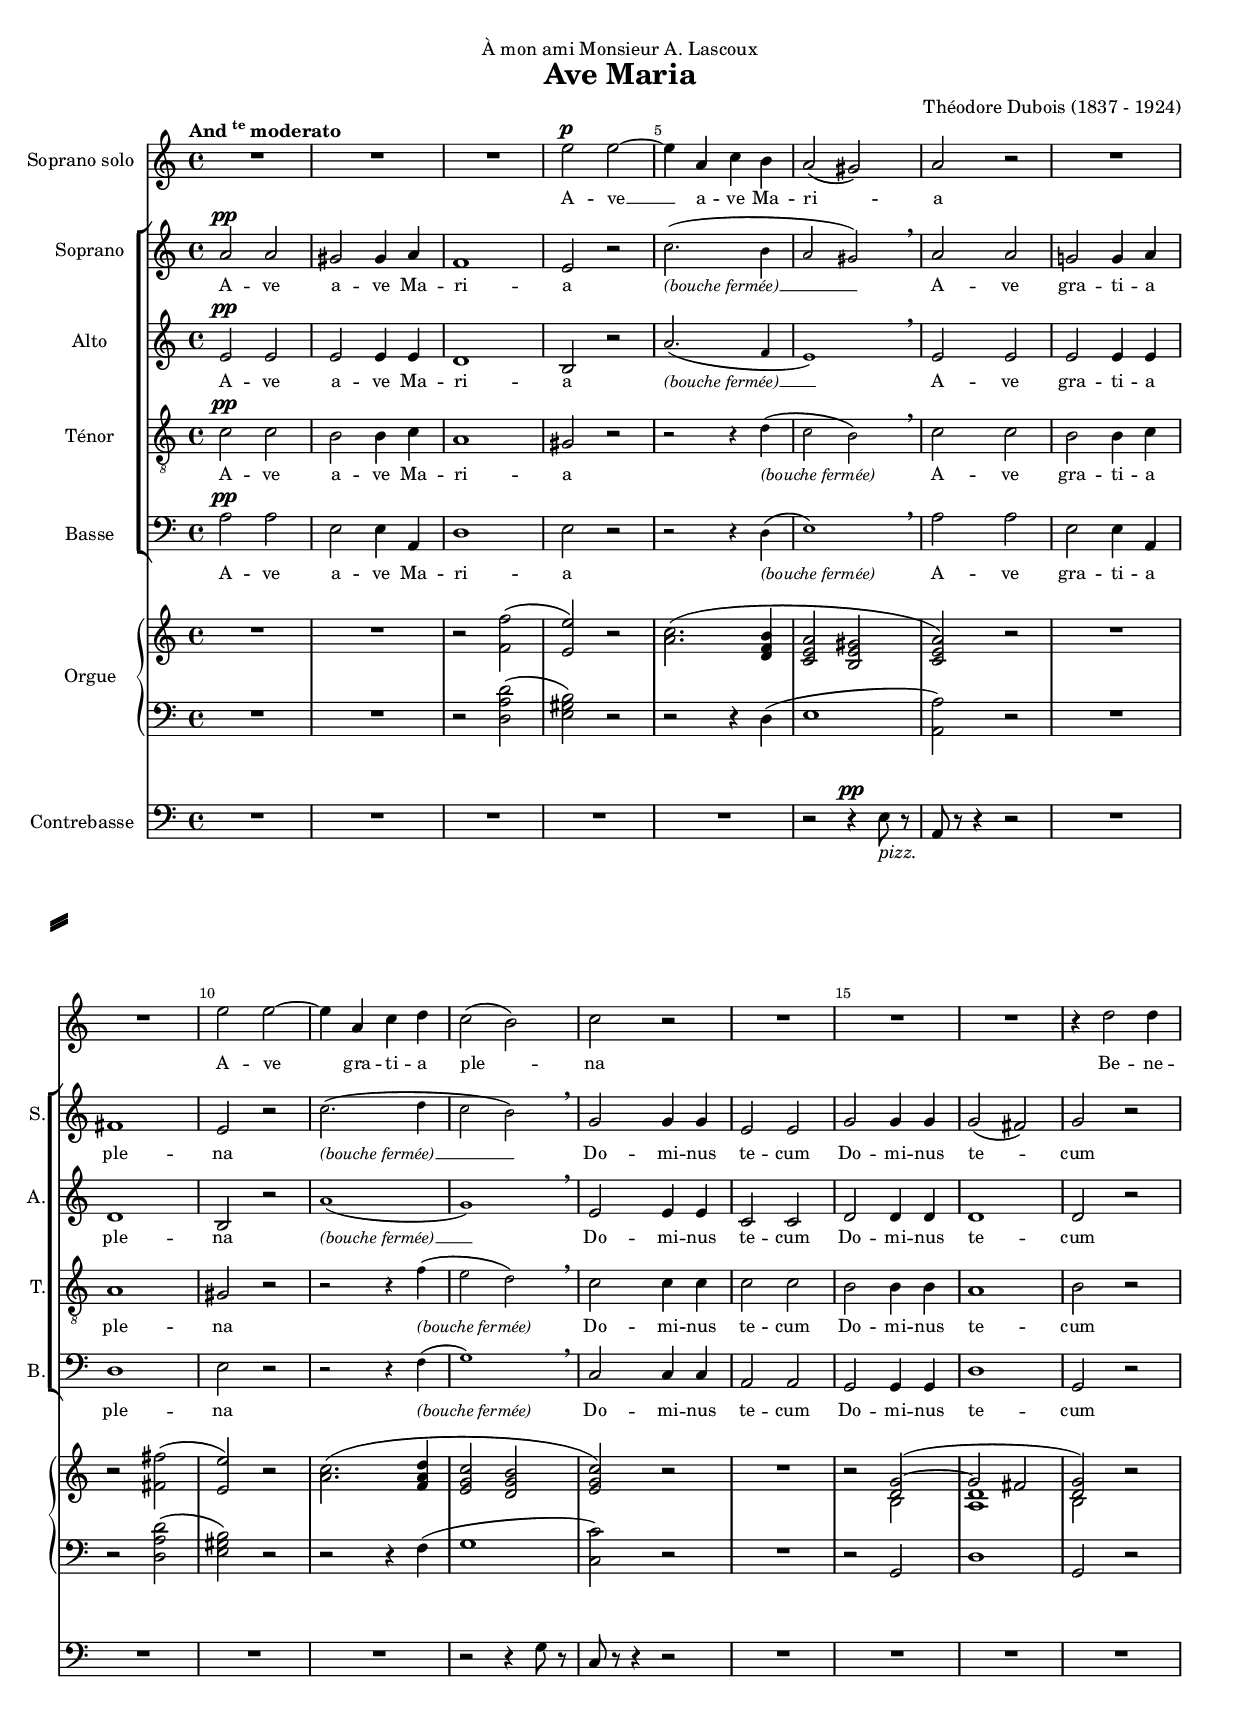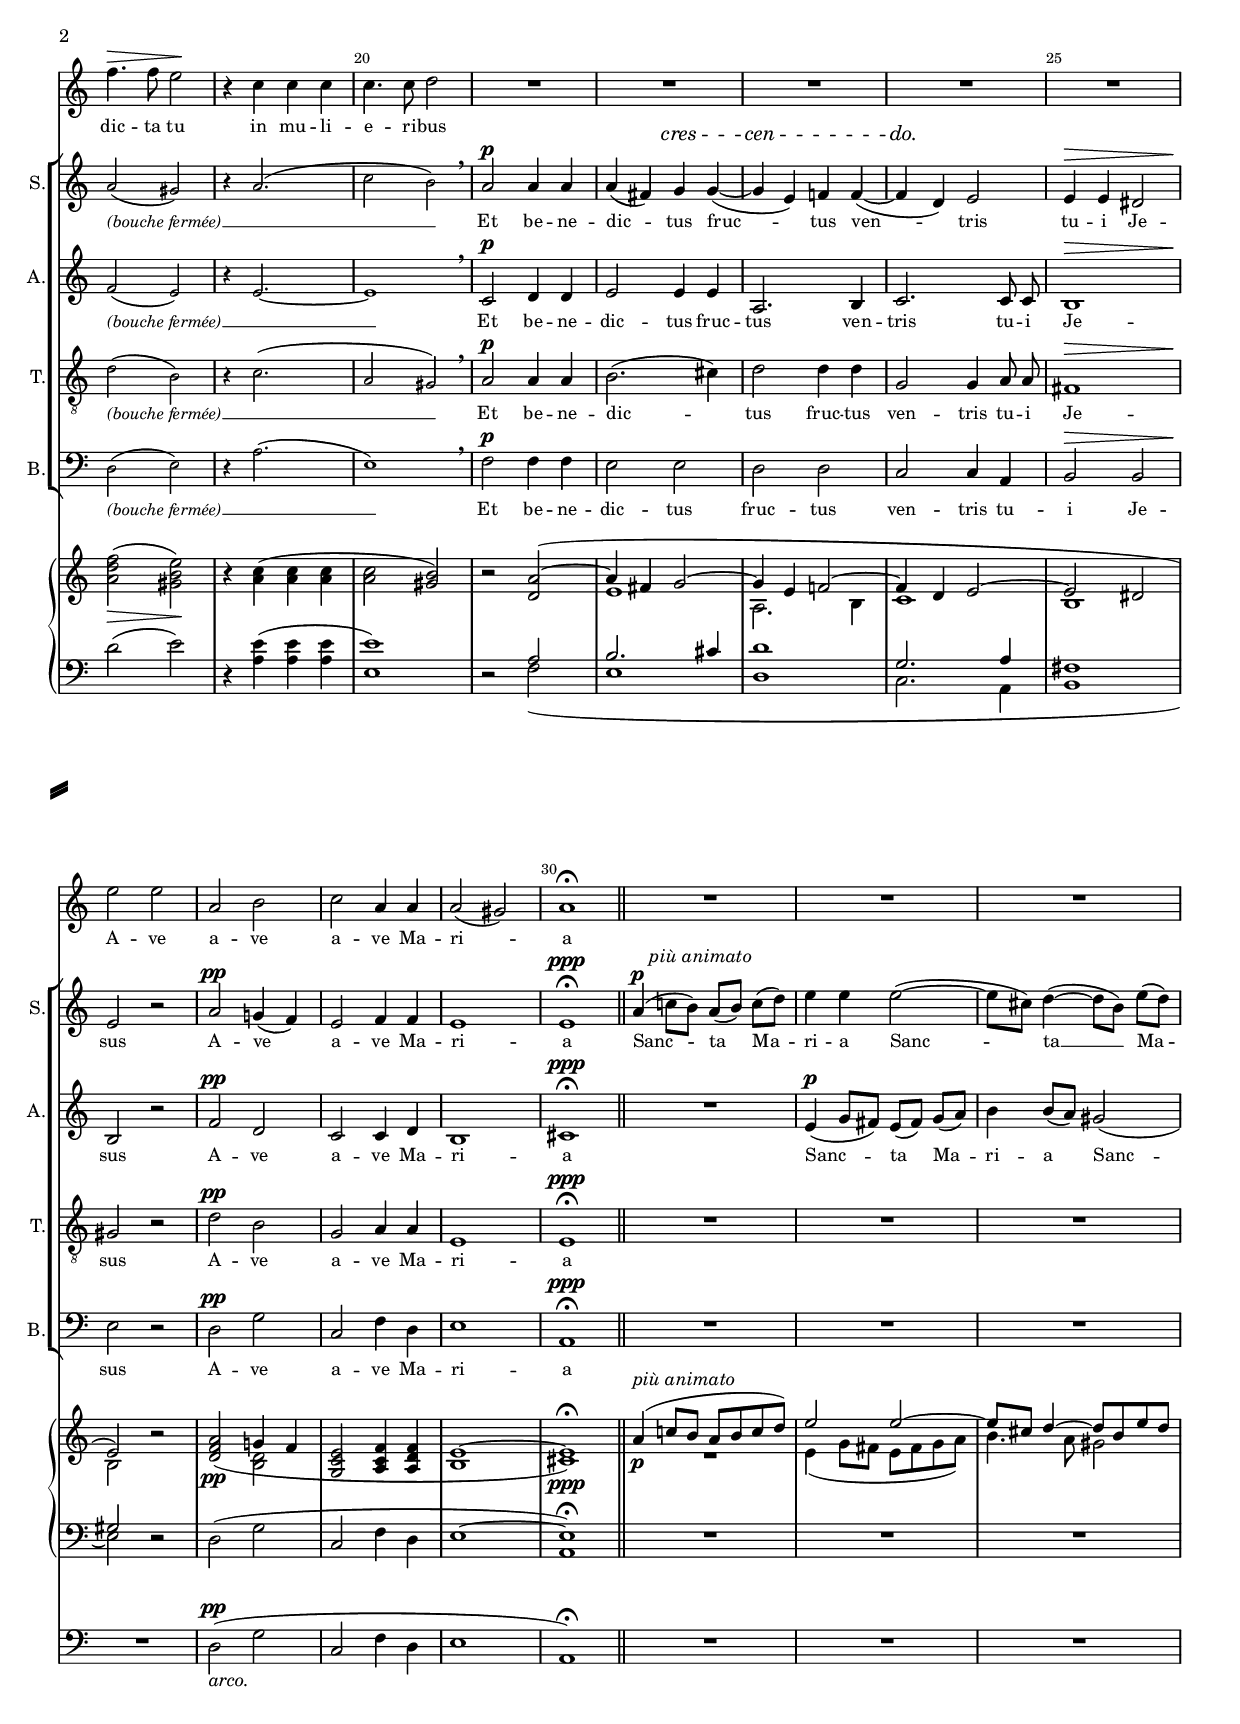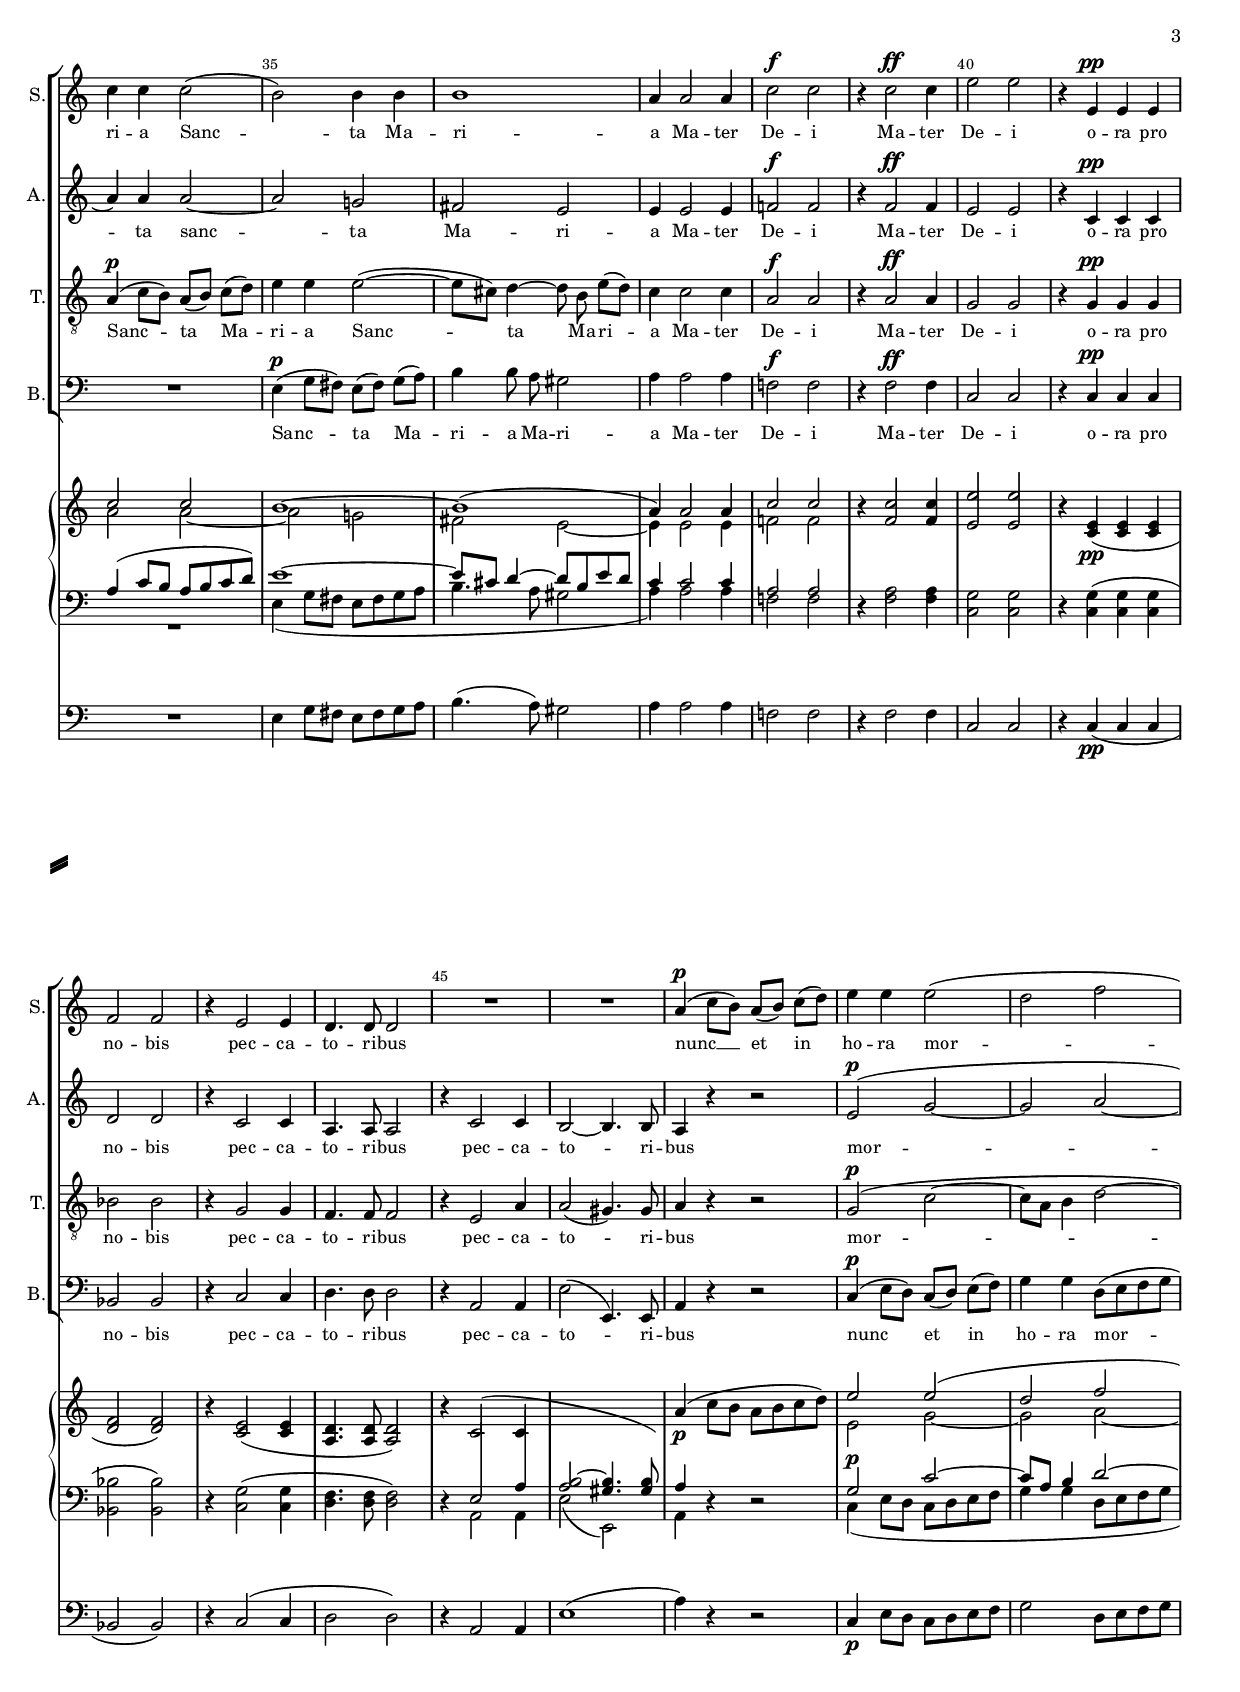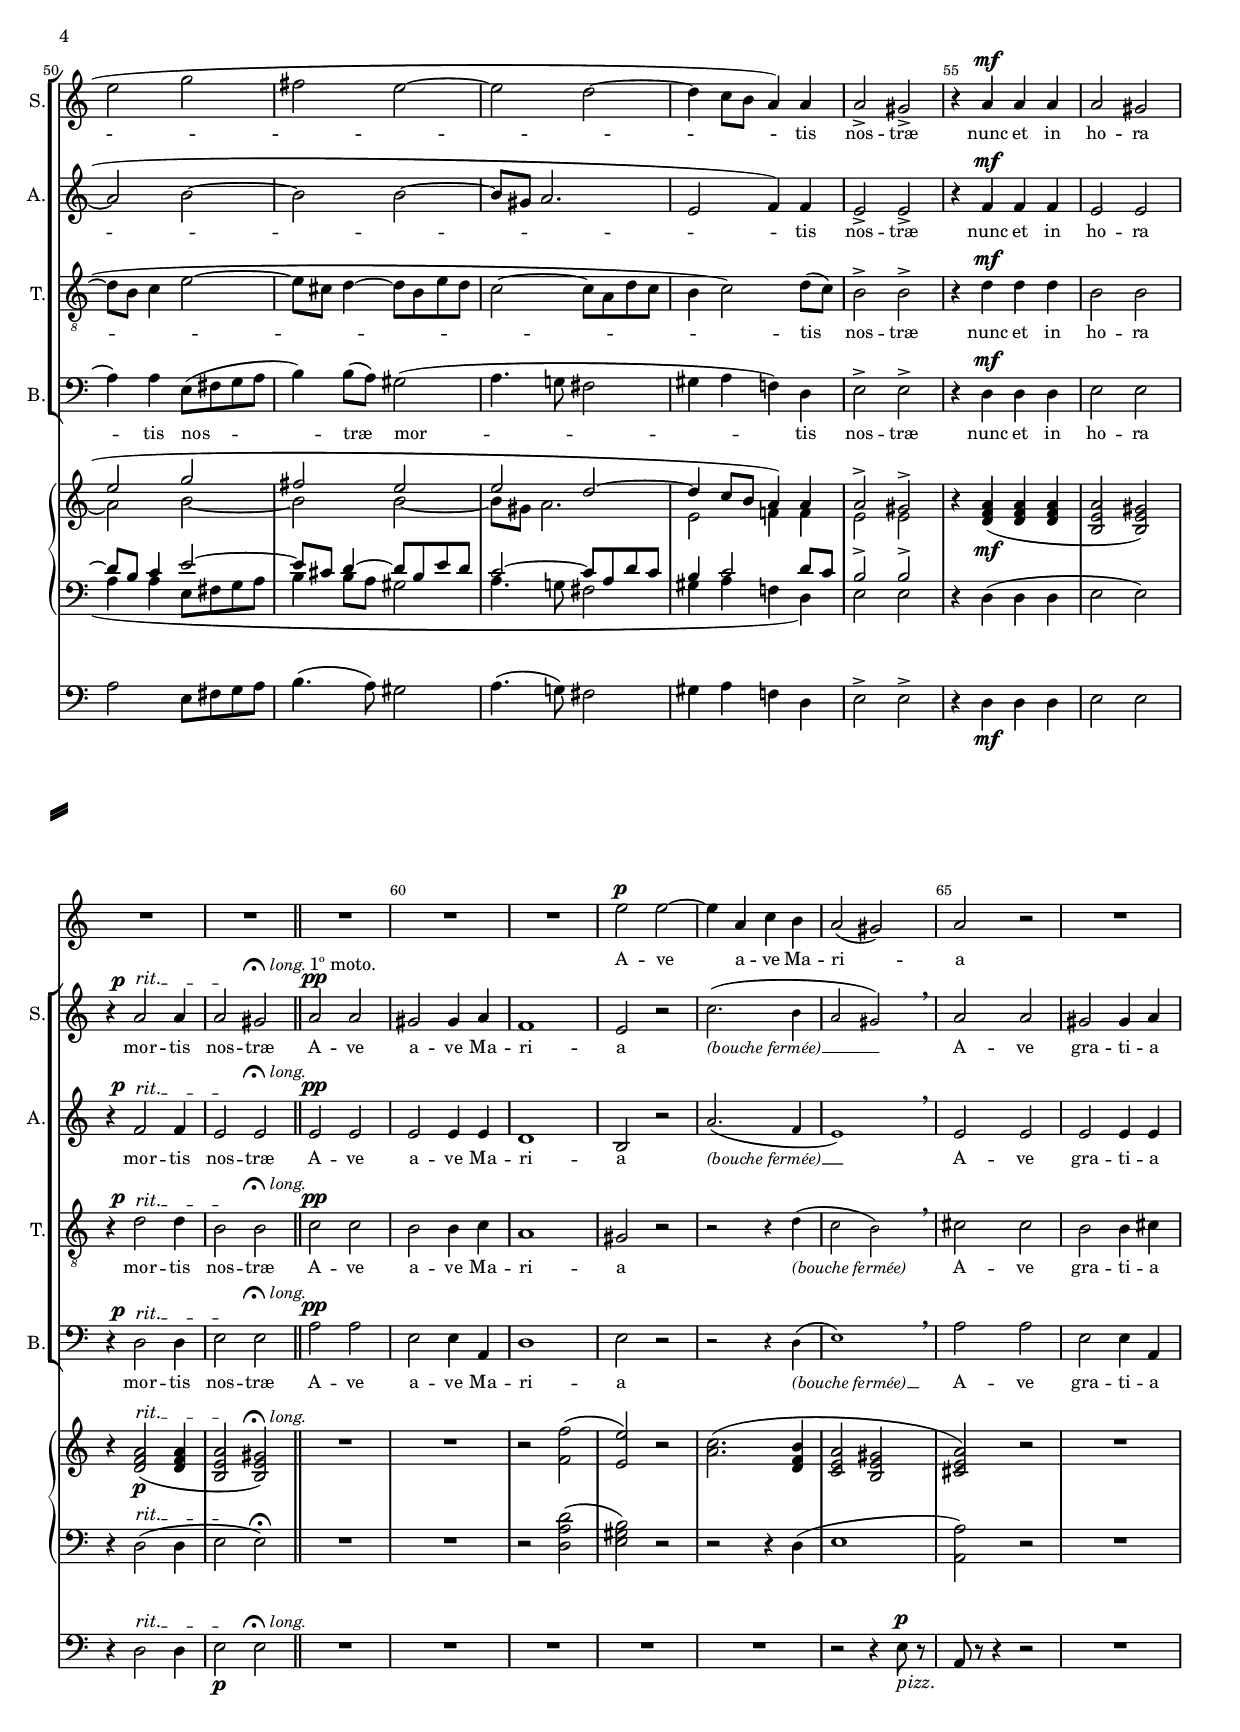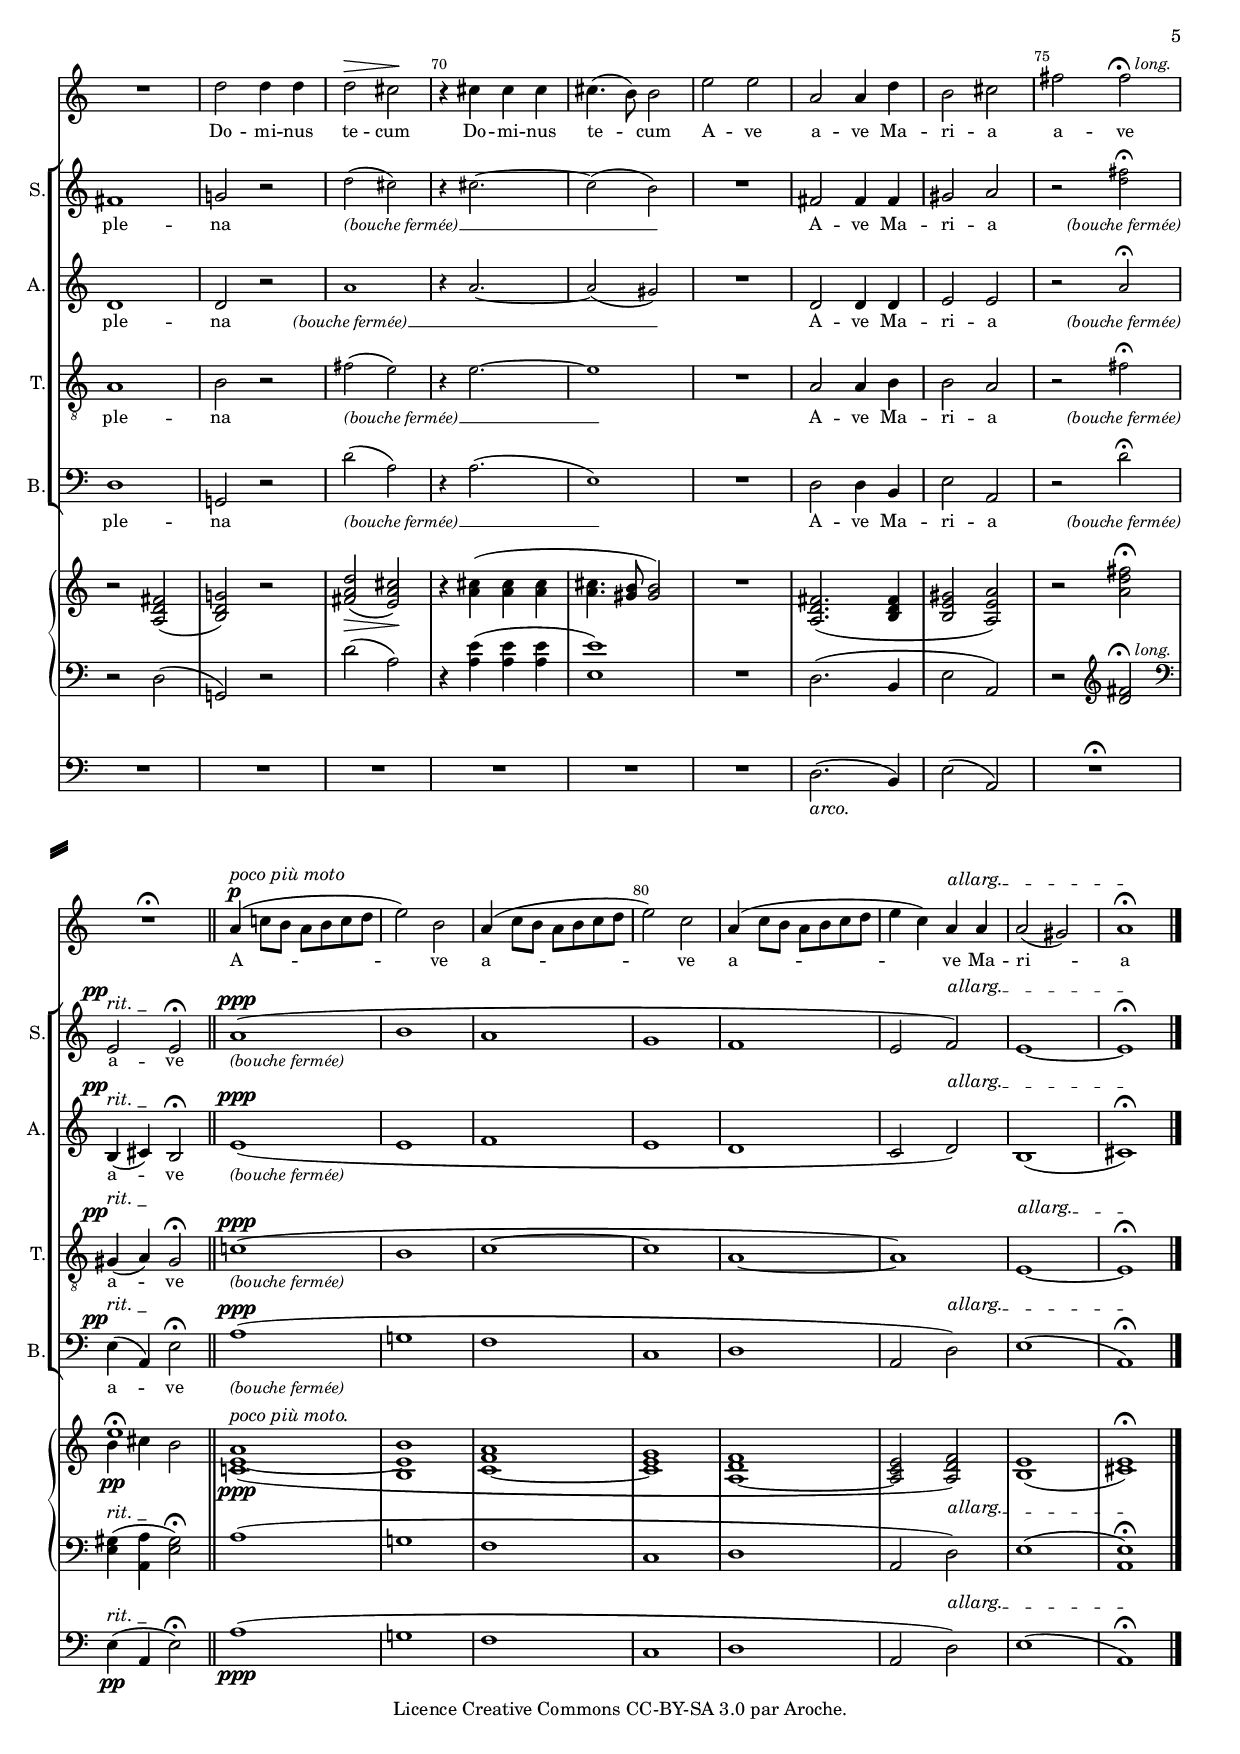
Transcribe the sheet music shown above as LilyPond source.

\version "2.13.18"

% Gravé et misen page par A. Roche - 2011

\include "italiano.ly"

\header {
  dedication = "À mon ami Monsieur A. Lascoux"
  title = "Ave Maria"
  composer = "Théodore Dubois (1837 - 1924)"
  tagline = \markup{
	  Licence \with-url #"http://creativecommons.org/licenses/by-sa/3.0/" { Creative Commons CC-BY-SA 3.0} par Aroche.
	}
}

#(set-global-staff-size 16)

global = {
  \key do \major
  \time 4/4
  \tempo \markup{ And\super te moderato }
  \dynamicUp
  \autoBeamOff
}

globalb = {
  % Affichage des n° de mesure ttes les 5
  \override Score.BarNumber #'break-visibility = #end-of-line-invisible
  \set Score.barNumberVisibility = #(every-nth-bar-number-visible 5)
  \key do \major
  \time 4/4
}

% point d'orgue surmonté de "long"
ptorglg = \markup {
  \line {
    %\lower #3
    \musicglyph #"scripts.ufermata"
    \italic \small "long."
  }
}


sopranoVoice = \relative do'' {
  \global
  R1*3
  mi2\p mi~
  mi4 la, do si
  la2( sold)
  la r
  R1*2
  mi'2 mi~
  mi4 la, do re
  do2( si)
  do r
  R1*3
  r4 re2 re4
  fa4.\> fa8 mi2\!
  r4 do do do
  do4. do8 re2
  R1*5
  mi2 mi
  la, si
  do la4 la
  la2( sold)
  la1\fermata
  R1*31
  mi'2\p mi~
  mi4 la, do si
  la2( sold)
  la r
  R1*2
  re2 re4 re
  re2\> dod\!
  r4 dod dod dod
  dod4.( si8) si2
  mi mi
  la, la4 re
  si2 dod
  fad fad^\ptorglg
  R1\fermata \bar "||"
  la,4(\p^\markup \italic "poco più moto" do!8[ si] la[ si do re]
  mi2) si
  la4( do8[ si] la[ si do re]
  mi2) do
  la4( do8[ si] la[ si do re]
  mi4 do) \override TextSpanner #'(bound-details left text) = "allarg." la\startTextSpan la
  la2( sold)
  la1\fermata\stopTextSpan
  \bar "|."
}

verse = \lyricmode {
  A -- ve __ a -- ve Ma -- ri -- a
  A -- ve gra -- ti -- a ple -- na
  Be -- ne -- dic -- ta tu
  in mu -- li -- e -- ri -- bus
  A -- ve a -- ve a -- ve Ma -- ri -- a
  A -- ve a -- ve Ma -- ri -- a
  Do -- mi -- nus te -- cum
  Do -- mi -- nus te -- cum
  A -- ve a -- ve Ma -- ri -- a a -- ve
  A -- ve a -- ve a -- ve Ma -- ri -- a
}

nuancesSop = \lyricmode {
  ""1*21
  ""2 cres2 -- cen1 -- do.4
}

soprano = \relative do'' {
  \global
  la2\pp la
  sold sold4 la
  fa1
  mi2 r
  \tiny do'2.( si4
  la2 sold) \normalsize \breathe
  la la
  sol! sol4 la
  fad1
  mi2 r
  \tiny  do'2.( re4
  do2 si) \normalsize \breathe
  sol2 sol4 sol
  mi2 mi
  sol2 sol4 sol
  sol2( fad)
  sol r
  \tiny la( \melisma sold)
  r4 \melismaEnd la2.(
  do2  si) \normalsize \breathe
  la2\p la4 la
  la( fad) sol sol~(
  sol mi) fa! fa~(
  fa re) mi2
  mi4\> mi red2
  mi\! r
  la\pp sol!4( fa)
  mi2 fa4 fa
  mi1
  mi\ppp\fermata \bar "||"
  \once \override TextScript #'extra-offset = #'(2 . 0)
  la4(\p^\markup{ \italic{ più animato }} do!8[ si]) la[( si]) do[( re])
  mi4 mi mi2~(
  mi8[ dod]) re4~( re8[ si]) mi[( re])
  do4 do do2(
  si) si4 si
  si1
  la4 la2 la4
  do2\f do
  r4 do2\ff do4
  mi2 mi
  r4 mi,\pp mi mi
  fa2 fa
  r4 mi2 mi4
  re4. re8 re2
  R1*2
  la'4(\p do8[ si]) la[( si]) do[( re])
  mi4 mi mi2(
  re fa
  mi sol
  fad mi~
  mi re~
  re4 do8[ si] la4) la
  la2-> sold2->
  r4 la\mf la la
  la2 sold
  r4 \override TextSpanner #'(bound-details left text) = "rit." la2-\tweak #'X-offset #-2.5 \p\startTextSpan la4
  la2\stopTextSpan sold^\ptorglg \bar "||"
  la2\pp^"1º moto." la
  sold sold4 la
  fa1
  mi2 r
  \tiny do'2.( si4
  la2 sold) \normalsize \breathe
  la2 la
  sold sold4 la
  fad1
  sol!2 r \tiny re'( \melisma dod) r4 \melismaEnd dod2.~
  dod2( si)\normalsize
  R1
  fad2 fad4 fad
  sold2 la
  \tiny r <fad' re>\fermata \normalsize
  mi,-\tweak #'X-offset #-2.8 \pp^\markup{\italic "rit. _"} mi\fermata
  la1(\ppp
  si
  la
  sol
  fa
  mi2 \override TextSpanner #'(bound-details left text) = "allarg." fa)\startTextSpan
  mi1~
  mi\fermata\stopTextSpan
}

alto = \relative do' {
  \global
  mi2\pp mi
  mi mi4 mi
  re1
  si2 r
  \tiny la'2.( fa4
  mi1) \normalsize \breathe
  mi2 mi
  mi
  mi4 mi
  re1
  si2 r
  \tiny la'1(
  sol) \normalsize \breathe
  mi2 mi4 mi
  do2 do
  re2 re4 re
  re1
  re2 r
  \tiny fa( \melisma mi)
  r4 \melismaEnd mi2.~
  mi1 \normalsize \breathe
  do2\p re4 re
  mi2 mi4 mi
  la,2. si4
  do2. do8 do
  si1\>
  si2\! r
  fa'\pp re
  do do4 re
  si1
  dod\ppp\fermata
  R1
  mi4(\p sol8[ fad]) mi[( fad]) sol[( la])
  si4 si8[( la]) sold2(
  la4) la la2~
  la sol!
  fad mi
  mi4 mi2 mi4
  fa!2\f fa
  r4 fa2\ff fa4
  mi2 mi
  r4 do\pp do do
  re2 re
  r4 do2 do4
  la4. la8 la2
  r4 do2 do4
  si2~ si4. si8
  la4 r r2
  mi'2(\p sol~
  sol la~
  la si~
  si si~
  si8[ sold] la2.
  mi2 fa4) fa
  mi2-> mi->
  r4 fa\mf fa fa
  mi2 mi
  r4 \override TextSpanner #'(bound-details left text) = "rit." fa2-\tweak #'X-offset #-2.5 \p\startTextSpan fa4
  mi2\stopTextSpan mi^\ptorglg
  mi2\pp mi
  mi mi4 mi
  re1
  si2 r
  \tiny la'2.( fa4
  mi1) \normalsize \breathe
  mi2 mi
  mi mi4 mi
  re1
  re2 r
  \tiny  la'1 \melisma
  r4 \melismaEnd la2.~
  la2( sold) \normalsize
  R1
  re2 re4 re
  mi2 mi
  \tiny r2 la\fermata \normalsize
  si,4(-\tweak #'X-offset #-2.8 \pp^\markup{\italic "rit. _"} dod) si2\fermata
  mi1(\ppp
  mi
  fa
  mi
  re
  do2 \override TextSpanner #'(bound-details left text) = "allarg." re)\startTextSpan
  si1(
  dod)\fermata\stopTextSpan
}

tenor = \relative do' {
  \global
  do2\pp do
  si2 si4 do
  la1
  sold2 r
  \tiny r r4 re'(
  do2 si) \normalsize \breathe
  do do
  si si4 do
  la1
  sold2 r
  \tiny r r4 fa'(
  mi2 re) \normalsize \breathe
  do do4 do
  do2 do
  si2 si4 si
  la1
  si2 r
  \tiny re2( \melisma si)
  r4 \melismaEnd do2.(
  la2 sold) \normalsize \breathe
  la2\p la4 la
  si2.( dod4)
  re2 re4 re
  sol,2 sol4 la8 la
  fad1\>
  sold2\! r
  re'\pp si
  sol la4 la
  mi1
  mi\ppp\fermata
  R1*3
  la4(\p do8[ si]) la[( si]) do[( re])
  mi4 mi mi2~(
  mi8[ dod]) re4~ re8 si mi[( re])
  do4 do2 do4
  la2\f la
  r4 la2\ff la4
  sol2 sol
  r4 sol\pp sol sol
  sib2 sib
  r4 sol2 sol4
  fa4. fa8 fa2
  r4 mi2 la4
  la2( sold4.) sold8
  la4 r r2
  sol2(\p do~
  do8[ la] si4 re2~
  re8[ si] do4 mi2~
  mi8[ dod] re4~ re8[ si mi re]
  do2~ do8[ la re do]
  si4 do2) re8[( do])
  si2-> si->
  r4 re\mf re re
  si2 si
  r4 \override TextSpanner #'(bound-details left text) = "rit." re2-\tweak #'X-offset #-2.5 \p\startTextSpan re4
  si2\stopTextSpan si^\ptorglg
  do2\pp do
  si2 si4 do
  la1
  sold2 r
  \tiny r r4 re'(
  do2 si) \normalsize \breathe
  dod2 dod
  si si4 dod
  la1
  si2 r
  \tiny fad'( \melisma mi)
  r4 \melismaEnd mi2.~
  mi1 \normalsize
  R1
  la,2 la4 si
  si2 la
  \tiny r fad'\fermata \normalsize
  sold,4(-\tweak #'X-offset #-2.8 \pp^\markup{\italic "rit. _"} la) sold2\fermata
  do!1(\ppp
  si
  do~
  do
  la~
  la)
  \override TextSpanner #'(bound-details left text) = "allarg." mi~\startTextSpan
  mi\fermata\stopTextSpan
}

bass = \relative do' {
  \global
  la2\pp la
  mi mi4 la,
  re1
  mi2 r
  \tiny r r4 re(
  mi1) \normalsize \breathe
  la2 la
  mi mi4 la,
  re1
  mi2 r
  \tiny r r4 fa(
  sol1) \normalsize \breathe
  do,2 do4 do
  la2 la
  sol2 sol4 sol
  re'1
  sol,2 r
  \tiny re'( \melisma mi)
  r4 \melismaEnd la2.(
  mi1) \normalsize \breathe
  fa2\p fa4 fa
  mi2 mi
  re re
  do do4 la
  si2\> si
  mi\! r
  re2\pp sol
  do, fa4 re
  mi1
  la,\ppp\fermata
  R1*4
  mi'4(\p sol8[ fad]) mi[( fad]) sol[( la])
  si4 si8 la sold2
  la4 la2 la4
  fa!2\f fa
  r4 fa2\ff fa4
  do2 do
  r4 do\pp do do
  sib2 sib
  r4 do2 do4
  re4. re8 re2
  r4 la2 la4
  mi'2( mi,4.) mi8
  la4 r r2
  do4(\p mi8[ re]) do[( re]) mi[( fa])
  sol4 sol re8[( mi fa sol]
  la4) la mi8[( fad sol la]
  si4) si8[( la]) sold2(
  la4. sol!8 fad2
  sold4 la fa!) re
  mi2-> mi->
  r4 re\mf re re
  mi2 mi
  r4 \override TextSpanner #'(bound-details left text) = "rit." re2-\tweak #'X-offset #-2.5 \p\startTextSpan re4
  mi2\stopTextSpan mi^\ptorglg
  la2\pp la
  mi mi4 la,
  re1
  mi2 r
  \tiny r r4 re(
  mi1) \normalsize \breathe
  la2 la
  mi mi4 la,
  re1
  sol,!2 r
  \tiny re''2( la)
  r4 la2.(
  mi1) \normalsize
  R1
  re2 re4 si
  mi2 la,
  \tiny r re'\fermata \normalsize
  mi,4(-\tweak #'X-offset #-2.8 \pp^\markup{\italic "rit. _"} la,) mi'2\fermata
  la1(\ppp
  sol!
  fa
  do
  re
  la2 \override TextSpanner #'(bound-details left text) = "allarg." re)\startTextSpan
  mi1(
  la,)\fermata\stopTextSpan
}

sopranoVerse = \lyricmode {
  A -- ve a -- ve Ma -- ri -- a
  \markup{\small \italic "(bouche fermée)" } __
  A -- ve gra -- ti -- a ple -- na
  \markup{\small \italic "(bouche fermée)" } __
  Do -- mi -- nus te -- cum
  Do -- mi -- nus te -- cum
  \markup{\small \italic "(bouche fermée)" } __
  \skip 4
  Et be -- ne -- dic -- tus fruc -- tus
  ven -- tris tu -- i Je -- sus
  A -- ve a -- ve Ma -- ri -- a
  Sanc -- ta Ma -- ri -- a
  Sanc -- ta __ Ma -- ri -- a
  Sanc -- ta Ma -- ri -- a 
  Ma -- ter De -- i Ma -- ter De -- i
  o -- ra pro no -- bis pec -- ca -- to -- ri -- bus
  nunc __ et in ho -- ra mor -- tis nos -- træ
  nunc et in ho -- ra mor -- tis nos -- træ
  A -- ve a -- ve Ma -- ri -- a
  \markup{\small \italic "(bouche fermée)" } __
  A -- ve gra -- ti -- a ple -- na
  \markup{\small \italic "(bouche fermée)" } __ \skip 4
  A -- ve Ma -- ri -- a
  \markup{\small \italic "(bouche fermée)" }
  a -- ve
  \markup{\small \italic "(bouche fermée)" }
}

altoVerse = \lyricmode {
  A -- ve a -- ve Ma -- ri -- a
  \markup{\small \italic "(bouche fermée)" } __
  A -- ve gra -- ti -- a ple -- na
  \markup{\small \italic "(bouche fermée)" } __
  Do -- mi -- nus te -- cum
  Do -- mi -- nus te -- cum
  \markup{\small \italic "(bouche fermée)" } __
  \skip 4
  Et be -- ne -- dic -- tus fruc -- tus
  ven -- tris tu -- i Je -- sus
  A -- ve a -- ve Ma -- ri -- a
  Sanc -- ta Ma -- ri -- a
  Sanc -- ta sanc -- ta Ma -- ri -- a 
  Ma -- ter De -- i Ma -- ter De -- i
  o -- ra pro no -- bis pec -- ca -- to -- ri -- bus pec -- ca -- to -- ri -- bus
  mor -- tis nos -- træ
  nunc et in ho -- ra mor -- tis nos -- træ
  A -- ve a -- ve Ma -- ri -- a
  \markup{\small \italic "(bouche fermée)" } __
  A -- ve gra -- ti -- a ple -- na
  \markup{\small \italic "(bouche fermée)" } __ \skip 4
  A -- ve Ma -- ri -- a
  \markup{\small \italic "(bouche fermée)" }
  a -- ve
  \markup{\small \italic "(bouche fermée)" }
}

tenorVerse = \lyricmode {
  A -- ve a -- ve Ma -- ri -- a
  \markup{\small \italic "(bouche fermée)" }
  A -- ve gra -- ti -- a ple -- na
  \markup{\small \italic "(bouche fermée)" }
  Do -- mi -- nus te -- cum
  Do -- mi -- nus te -- cum
  \markup{\small \italic "(bouche fermée)" } __
  \skip 4
  Et be -- ne -- dic -- tus fruc -- tus
  ven -- tris tu -- i Je -- sus
  A -- ve a -- ve Ma -- ri -- a
  Sanc -- ta Ma -- ri -- a
  Sanc -- ta Ma -- ri -- a 
  Ma -- ter De -- i Ma -- ter De -- i
  o -- ra pro no -- bis pec -- ca -- to -- ri -- bus pec -- ca -- to -- ri -- bus
  mor -- tis nos -- træ
  nunc et in ho -- ra mor -- tis nos -- træ
  A -- ve a -- ve Ma -- ri -- a
  \markup{\small \italic "(bouche fermée)" }
  A -- ve gra -- ti -- a ple -- na
  \markup{\small \italic "(bouche fermée)" } __ \skip 4
  A -- ve Ma -- ri -- a
  \markup{\small \italic "(bouche fermée)" }
  a -- ve
  \markup{\small \italic "(bouche fermée)" }
  
}

bassVerse = \lyricmode {
  A -- ve a -- ve Ma -- ri -- a
  \markup{\small \italic "(bouche fermée)" }
  A -- ve gra -- ti -- a ple -- na
  \markup{\small \italic "(bouche fermée)" }
  Do -- mi -- nus te -- cum
  Do -- mi -- nus te -- cum
  \markup{\small \italic "(bouche fermée)" } __
  \skip 4
  Et be -- ne -- dic -- tus fruc -- tus
  ven -- tris tu -- i Je -- sus
  A -- ve a -- ve Ma -- ri -- a
  Sanc -- ta Ma -- ri -- a
  Ma -- ri -- a 
  Ma -- ter De -- i Ma -- ter De -- i
  o -- ra pro no -- bis pec -- ca -- to -- ri -- bus pec -- ca -- to -- ri -- bus
  nunc et in ho -- ra mor -- tis nos -- træ
  mor -- tis nos -- træ
  nunc et in ho -- ra mor -- tis nos -- træ
  A -- ve a -- ve Ma -- ri -- a
  \markup{\small \italic "(bouche fermée)" } __
  A -- ve gra -- ti -- a ple -- na
  \markup{\small \italic "(bouche fermée)" } __ \skip 4
  A -- ve Ma -- ri -- a
  \markup{\small \italic "(bouche fermée)" }
  a -- ve
  \markup{\small \italic "(bouche fermée)" }
}

right = \relative do'' {
  \globalb
  R1*2
  r2 <fa fa,>2(
  <mi mi,>) r
  <do la>2.( <si fa re>4
  <la mi do>2 <sold mi si>
  <la mi do>) r
  R1 r2 <fad' fad,>(
  <mi mi,>) r
  <do la>2.( <re la fa>4
  <do sol mi>2 <si sol re>
  <do sol mi>) r
  R1
  r2 <<{ <sol re>~(
      sol fad
      <sol re>) } \\ { si,2
      <re la>1
      si2 }>> r2
  <fa'' re la>(\> <mi si sold>)\!
  r4 <do la>( q q
  <do la>2 <si sold>)
  r <<{ <la~ re,>(
      la4 fad sol2~
      sol4 mi fa!2~
      fa4 re mi2~
      mi red
      mi) } \\ { s2
      mi1
      la,2. si4
      do1
      si
      si2 }>> r2
  <la' fa re>(\pp <<{ sol!4 fa } \\ { <re si>2 }>>
  <mi do sol>2 <fa do la>4 <fa re la>
  <mi~ si>1
  <mi dod>)\ppp\fermata
  <<{
      la4(\p^\markup \italic{ più animato } do!8 si la si do re)
      mi2 mi~
      mi8 dod re4~ re8 si mi re
      do2 do
      si1~
      si(
      la4) la2 la4
      do2 do
    } \\ {
      R1
      mi,4( sol8 fad mi fad sol la)
      si4. la8 sold2
      la la~
      la sol!
      fad mi~
      mi4 mi2 mi4
      fa!2 fa
  }>>
  r4 <do' fa,>2 <do fa,>4
  <mi mi,>2 q
  r4 <mi, do>4(\pp <mi do> q
  <fa re>2 q)
  r4 <mi do>2( <mi do>4
  <re la>4. <re la>8 <re la>2)
  r4 \slurUp do2( do4
  \change Staff="bas" \stemUp <si~ la>2 <si sold>4. <si sold>8) \stemNeutral \slurNeutral
  \change Staff="haut" la'4(\p do8 si la si do re)
  <<{
      mi2 mi(
      re fa
      mi sol
      fad mi
      mi re~
      re4 do8 si la4) la
      la2-> sold->
    } \\ {
      mi2 sol~
      sol la~
      la si~
      si si~
      si8 sold la2.
      mi2 fa!4 fa
      mi2 mi
  }>>
  r4 <la fa re>(\mf q q
  <la mi si>2 <sold mi si>)
  r4 \override TextSpanner #'(bound-details left text) = "rit." <la fa re>2(\p\startTextSpan q4
  <la mi si>2\stopTextSpan <sold mi si>)^\ptorglg
  R1*2
  r2 <fa' fa,>2(
  <mi mi,>) r
  <do la>2.( <si fa re>4
  <la mi do>2 <sold mi si>
  <la mi dod>2) r2
  R1
  r2 <fad re la>(
  <sol! re si>) r
  <re' la fad>(\> <dod la mi>)\!
  r4 <dod la>( q q
  <dod la>4. <si sold>8 q2)
  R1
  <fad re la>2.( <fad re si>4
  <sold mi si>2 <la mi la,>)
  r <fad' re la>\fermata
  <<{
      mi1\fermata
    } \\ {
      si4\pp dod si2
  } >>
  <la mi~ do!>1(\ppp^\markup \italic "poco più moto."
  <si mi, si>
  <la fa do~>
  <sol mi do>
  <fa re la~>
  <mi do la>2 <fa re la>)
  <mi si>1(
  <mi dod>)\fermata
}

left = \relative do' {
  \globalb
  R1*2
  r2 <re la re,>2(
  <si sold mi>) r
  r r4 re,(
  mi1
  <la la,>2) r
  R1
  r2 <re la re,>2(
  <si sold mi>) r
  r2 r4 fa4(
  sol1
  <do do,>2) r
  R1
  r2 sol,
  re'1
  sol,2 r
  re''( mi)
  r4 <mi la,>( q q
  <mi mi,>1)
  r2 <<{ la,2
      si2. dod4
      re1
      sol,2. la4
      fad1
      sold2 } \\ {
      fa2( mi1
      re
      do2. la4
      si1
      mi2) }>> r2
  re( sol
  do, fa4 re
  mi1~
  <mi la,>)\fermata
  R1*3
  <<{
    la4( do8 si la si do re)
    mi1~
    mi8 dod re4~ re8 si mi re
    do4 do2 do4
    la2 la
  } \\ {
    R1
    mi4( sol8 fad mi fad sol la
    si4. la8 sold2
    la4) la2 la4
    fa!2 fa
  }>>
  r4 <la fa>2 <la fa>4
  <sol do,>2 q
  r4 q4( q q
  <sib sib,>2 q)
  r4 <sol do,>2( <sol do,>4
  <fa re>4. <fa re>8 q2)
  r4 << {
      % rallonger les queues
      \override Stem #'cross-staff = ##t \override Stem #'length = #18
      mi2 la4
      \revert Stem #'cross-staff \revert Stem #'length
    } \\ {
      la,2 la4
  } >>
  \stemDown \slurDown mi'2( mi,) \stemNeutral \slurNeutral
  << { la'4 } \\ { la,4 } >> r r2
  << {
      sol'2^\p do~
      do8 la si4 re2~
      re8 si do4 mi2~
      mi8 dod re4~ re8 si mi re
      do2~ do8 la re do
      si4 do2 re8 do
      si2-> si->
    } \\ {
      do,4( mi8 re do re mi fa
      sol4 sol re8 mi fa sol
      la4 la mi8 fad sol la
      si4 si8 la sold2
      la4. sol!8 fad2
      sold4 la fa! re)
      mi2 mi
  } >>
  r4 re( re re
  mi2 mi)
  r4 \override TextSpanner #'(bound-details left text) = "rit." re2(\startTextSpan re4
  mi2\stopTextSpan mi)\fermata
  R1*2
  r2 <re' la re,>2(
  <si sold mi>) r
  r r4 re,(
  mi1
  <la la,>2) r
  R1
  r2  re,2(
  sol,!) r
  re''( la)
  r4 <mi' la,>( <mi la,> q
  <mi mi,>1)
  R1
  re,2.( si4
  mi2 la,)
  r \clef treble <fad'' re>^\ptorglg
  \clef bass <sold, mi>4(^\markup{\italic "rit. _"} <la la,> <sold mi>2)\fermata
  la1(
  sol!
  fa
  do
  re
  la2 \override TextSpanner #'(bound-details left text) = "allarg." re)\startTextSpan
  mi1(
  <mi la,>)\fermata\stopTextSpan
}

pizz = \markup \italic "pizz."
arco = \markup \italic "arco."

contrabass = \relative do {
  \globalb
  R1*5
  r2 r4^\pp mi8-\pizz r8
  la, r r4 r2
  R1*4
  r2 r4 sol'8 r
  do, r r4 r2
  R1*13
  re2(^\pp-\arco sol
  do, fa4 re
  mi1
  la,)\fermata
  R1*4
  mi'4 sol8 fad mi fad sol la
  si4.( la8) sold2
  la4 la2 la4
  fa!2 fa
  r4 fa2 fa4
  do2 do
  r4 do(\pp do do
  sib2 sib)
  r4 do2( do4
  re2 re)
  r4 la2 la4
  mi'1(
  la4) r r2
  do,4\p mi8 re do re mi fa
  sol2 re8 mi fa sol
  la2 mi8 fad sol la
  si4.( la8) sold2
  la4.( sol!8) fad2
  sold4 la fa! re
  mi2-> mi->
  r4 re\mf re re
  mi2 mi
  r4 \override TextSpanner #'(bound-details left text) = "rit." re2\startTextSpan re4
  mi2\p\stopTextSpan mi^\ptorglg
  R1*5
  r2 r4 mi8^\p-\pizz r
  la, r r4 r2
  R1*7
  re2.(-\arco si4)
  mi2( la,)
  R1\fermata
  mi'4(\pp^\markup{\italic "rit. _"} la, mi'2)\fermata
  la1(\ppp
  sol!
  fa
  do
  re
  la2 \override TextSpanner #'(bound-details left text) = "allarg." re)\startTextSpan
  mi1(
  la,)\fermata\stopTextSpan
}

sopranoVoicePart = \new Staff \with {
  instrumentName = "Soprano solo"
  midiInstrument = "violin"
} { \sopranoVoice }
\addlyrics { \verse }

choirPart = \new ChoirStaff <<
  \new Staff="staffSop" \with {
    midiInstrument = "violin"
    instrumentName = "Soprano"
    shortInstrumentName = "S."
  } { \soprano }
  \addlyrics { \sopranoVerse }
  \new Nuances \with { alignAboveContext = staffSop } \nuancesSop

  \new Staff \with {
    midiInstrument = "violin"
    instrumentName = "Alto"
    shortInstrumentName = "A."
  } { \alto }
  \addlyrics { \altoVerse }
  \new Staff \with {
    midiInstrument = "violin"
    instrumentName = "Ténor"
    shortInstrumentName = "T."
  } { \clef "treble_8" \tenor }
  \addlyrics { \tenorVerse }
  \new Staff \with {
    midiInstrument = "violin"
    instrumentName = "Basse"
    shortInstrumentName = "B."
  } { \clef bass \bass }
  \addlyrics { \bassVerse }
>>

organPart = \new PianoStaff \with {
  instrumentName = "Orgue"
} <<
  \new Staff = "haut" \with {
    midiInstrument = "church organ"
  } \right
  \new Staff = "bas" \with {
    midiInstrument = "church organ"
  } { \clef bass \left }
>>

contrabassPart = \new Staff \with {
  instrumentName = "Contrebasse"
  midiInstrument = "contrabass"
} { \clef bass \contrabass }

\score {
  <<
    \sopranoVoicePart
    \choirPart
    \organPart
    \contrabassPart
  >>
  
  \layout { 
    %#(layout-set-staff-size 14)
    \context {
      \Lyrics
      \name Nuances
      \alias Lyrics
      \override LyricText #'font-shape = #'italic
      \override LyricHyphen #'dash-period = #2
    }
  \context {
    \StaffGroup
    \accepts Nuances
  }
  
  \context{
    \Lyrics
    fontSize = #-1
  }
  
  \context { 
            \RemoveEmptyStaffContext 
             \override VerticalAxisGroup #'remove-first = ##t
          }
  
  }
  \midi {
    \context {
      \Score
      tempoWholesPerMinute = #(ly:make-moment 120 4)
    }
  }
}

\paper {
  min-systems-per-page = #2
  system-separator-markup = \slashSeparator

}

